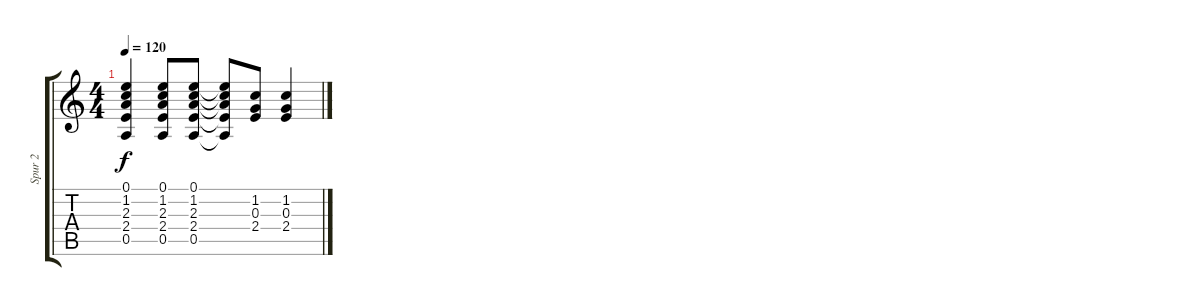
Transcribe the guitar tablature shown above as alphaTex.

\track ("Spur 2" "Spur 2") {instrument acousticguitarsteel}
\staff {score tabs}
\tuning (E4 B3 G3 D3 A2 E2) {hide}
\ts (4 4)
\tempo 120
\clef g2
\ks c
(0.1 1.2 2.3 2.4 0.5).4{dy f} (0.1 1.2 2.3 2.4 0.5).8 (0.1 1.2 2.3 2.4 0.5).8 (0.1{t} 1.2{t} 2.3{t} 2.4{t} 0.5{t}).8 (1.2 0.3 2.4).8 (1.2 0.3 2.4).4
